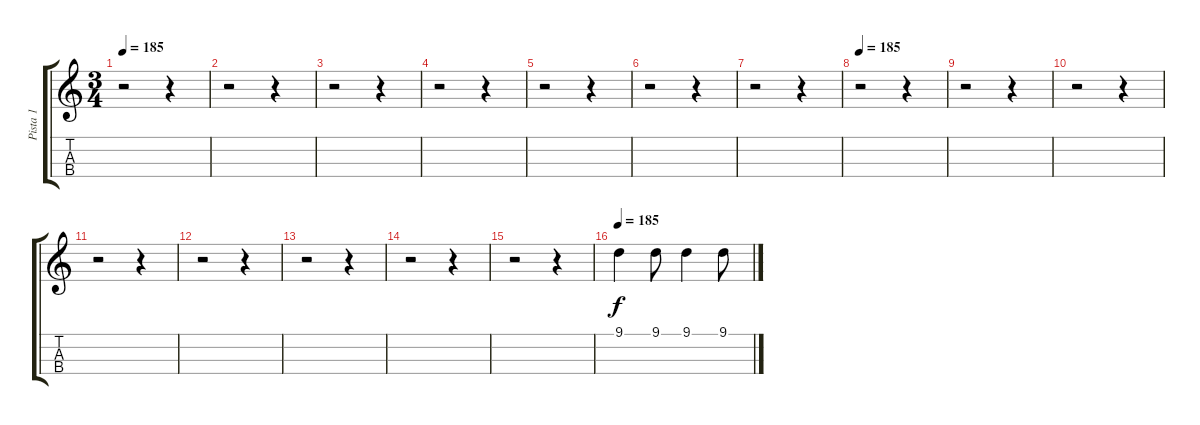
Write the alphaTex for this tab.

\track ("Pista 1" "Pista 1") {instrument violin}
\staff {score tabs}
\tuning (F4 C4 G3 D3) {hide}
\ts (3 4)
\tempo 185
\clef g2
\ks c
r.2{dy f} r.4 |
r.2 r.4 |
r.2 r.4 |
r.2 r.4 |
r.2 r.4 |
r.2 r.4 |
r.2 r.4 |
\tempo 185
r.2 r.4 |
r.2 r.4 |
r.2 r.4 |
r.2 r.4 |
r.2 r.4 |
r.2 r.4 |
r.2 r.4 |
r.2 r.4 |
\tempo 185
9.1.4{volume 16} 9.1.8 9.1.4 9.1.8
